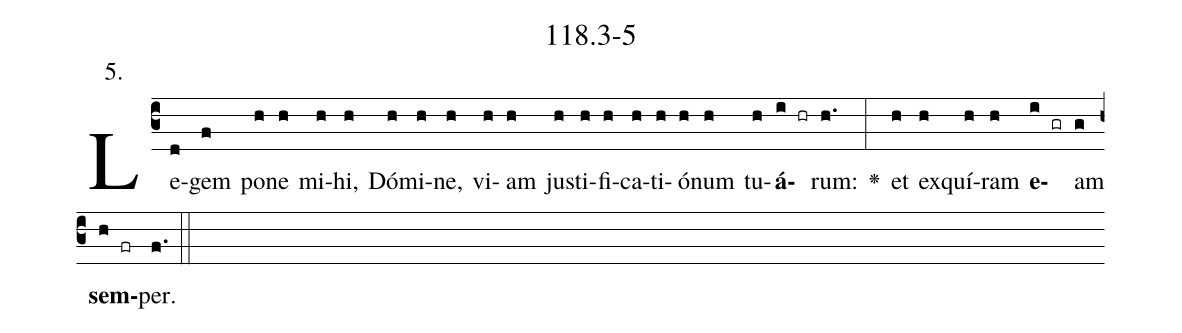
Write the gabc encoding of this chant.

name: 118.3-5;
annotation: 5.;
%%
(c3)Le(d)gem(f) po(h)ne(h) mi(h)hi,(h) Dó(h)mi(h)ne,(h) vi(h)am(h) jus(h)ti(h)fi(h)ca(h)ti(h)ó(h)num(h) tu(h)<b>á</b>(i hr)rum:(h.) <v>\greheightstar</v>(:) et(h) ex(h)quí(h)ram(h) <b>e</b>(i gr)am(g) <b>sem</b>(h fr)per.(f.) (::)


%E(h) u(h) o(i) u(g) a(h) e.(f.) (::)
